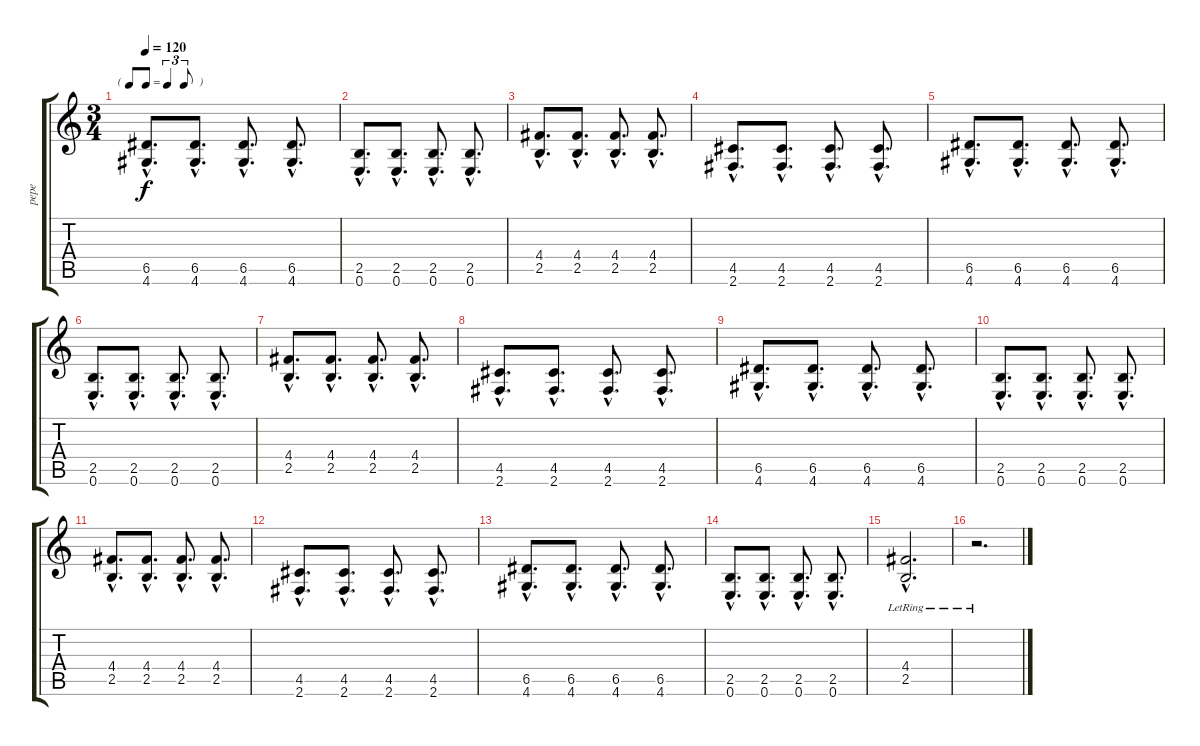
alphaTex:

\track ("pepe" "pepe") {instrument distortionguitar}
\staff {score tabs}
\tuning (E4 B3 G3 D3 A2 E2) {hide}
\ts (3 4)
\tf triplet8th
\tempo 120
\clef g2
\ks c
(6.5{hac} 4.6{hac}).8{d dy f} (6.5{hac} 4.6{hac}).8{d} (6.5{hac} 4.6{hac}).8{d} (6.5{hac} 4.6{hac}).8{d} |
(2.5{hac} 0.6{hac}).8{d} (2.5{hac} 0.6{hac}).8{d} (2.5{hac} 0.6{hac}).8{d} (2.5{hac} 0.6{hac}).8{d} |
(4.4{hac} 2.5{hac}).8{d} (4.4{hac} 2.5{hac}).8{d} (4.4{hac} 2.5{hac}).8{d} (4.4{hac} 2.5{hac}).8{d} |
(4.5{hac} 2.6{hac}).8{d} (4.5{hac} 2.6{hac}).8{d} (4.5{hac} 2.6{hac}).8{d} (4.5{hac} 2.6{hac}).8{d} |
(6.5{hac} 4.6{hac}).8{d} (6.5{hac} 4.6{hac}).8{d} (6.5{hac} 4.6{hac}).8{d} (6.5{hac} 4.6{hac}).8{d} |
(2.5{hac} 0.6{hac}).8{d} (2.5{hac} 0.6{hac}).8{d} (2.5{hac} 0.6{hac}).8{d} (2.5{hac} 0.6{hac}).8{d} |
(4.4{hac} 2.5{hac}).8{d} (4.4{hac} 2.5{hac}).8{d} (4.4{hac} 2.5{hac}).8{d} (4.4{hac} 2.5{hac}).8{d} |
(4.5{hac} 2.6{hac}).8{d} (4.5{hac} 2.6{hac}).8{d} (4.5{hac} 2.6{hac}).8{d} (4.5{hac} 2.6{hac}).8{d} |
(6.5{hac} 4.6{hac}).8{d} (6.5{hac} 4.6{hac}).8{d} (6.5{hac} 4.6{hac}).8{d} (6.5{hac} 4.6{hac}).8{d} |
(2.5{hac} 0.6{hac}).8{d} (2.5{hac} 0.6{hac}).8{d} (2.5{hac} 0.6{hac}).8{d} (2.5{hac} 0.6{hac}).8{d} |
(4.4{hac} 2.5{hac}).8{d} (4.4{hac} 2.5{hac}).8{d} (4.4{hac} 2.5{hac}).8{d} (4.4{hac} 2.5{hac}).8{d} |
(4.5{hac} 2.6{hac}).8{d} (4.5{hac} 2.6{hac}).8{d} (4.5{hac} 2.6{hac}).8{d} (4.5{hac} 2.6{hac}).8{d} |
(6.5{hac} 4.6{hac}).8{d} (6.5{hac} 4.6{hac}).8{d} (6.5{hac} 4.6{hac}).8{d} (6.5{hac} 4.6{hac}).8{d} |
(2.5{hac} 0.6{hac}).8{d} (2.5{hac} 0.6{hac}).8{d} (2.5{hac} 0.6{hac}).8{d} (2.5{hac} 0.6{hac}).8{d} |
(4.4{hac lr} 2.5{hac lr}).2{d} |
r.2{d}
